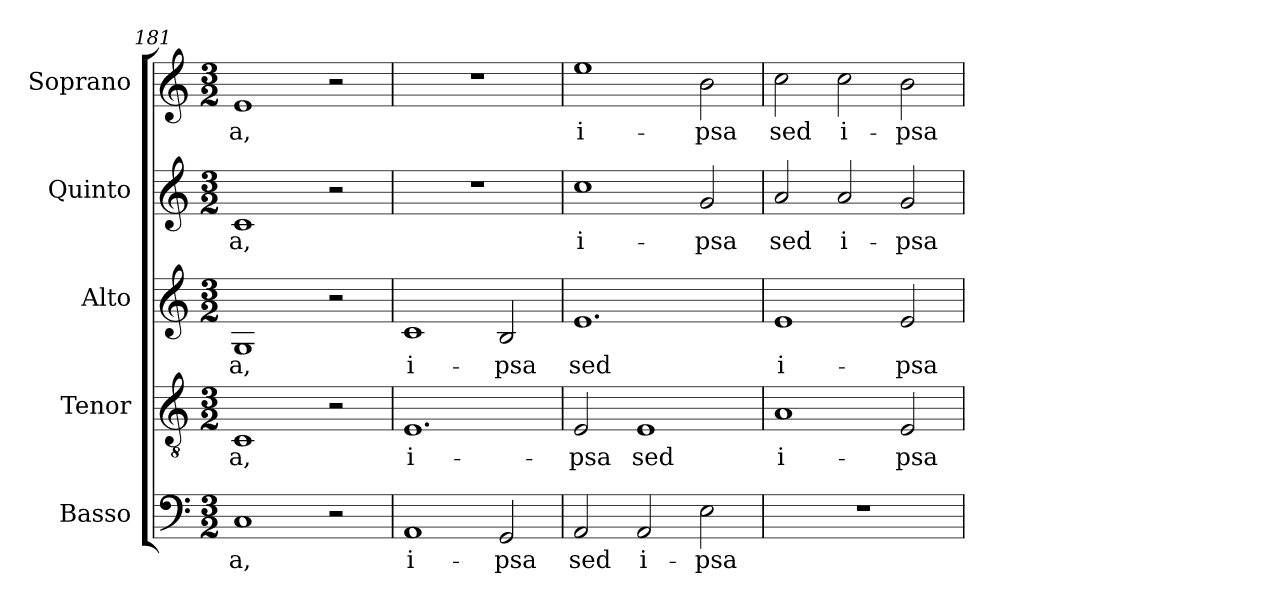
**kern	**text	**kern	**text	**kern	**text	**kern	**text	**kern	**text
*part5	*part5	*part4	*part4	*part3	*part3	*part2	*part2	*part1	*part1
*staff5	*staff5	*staff4	*staff4	*staff3	*staff3	*staff2	*staff2	*staff1	*staff1
*I"Basso	*	*I"Tenor	*	*I"Alto	*	*I"Quinto	*	*I"Soprano	*
*I'B.	*	*I'T.	*	*I'A.	*	*I'Q.	*	*I'S.	*
*clefF4	*	*clefGv2	*	*clefG2	*	*clefG2	*	*clefG2	*
*	*	*ITrd7c12	*	*	*	*	*	*	*
*k[]	*	*k[]	*	*k[]	*	*k[]	*	*k[]	*
*C:	*	*C:	*	*C:	*	*C:	*	*C:	*
*M3/2	*	*M3/2	*	*M3/2	*	*M3/2	*	*M3/2	*
=181	=181	=181	=181	=181	=181	=181	=181	=181	=181
!	!LO:LY:b:color=#000000	!	!	!	!	!	!	!	!
!	!	!	!LO:LY:b:color=#000000	!	!	!	!	!	!
!	!	!	!	!	!LO:LY:b:color=#000000	!	!	!	!
!	!	!	!	!	!	!	!LO:LY:b:color=#000000	!	!
!	!	!	!	!	!	!	!	!	!LO:LY:b:color=#000000
1Ci	-a,	1CCi	-a,	1Gi	-a,	1ci	-a,	1ei	-a,
2r	.	2r	.	2r	.	2r	.	2r	.
=182	=182	=182	=182	=182	=182	=182	=182	=182	=182
!	!LO:LY:b:color=#000000	!	!	!	!	!	!	!	!
!	!	!	!LO:LY:b:color=#000000	!	!	!	!	!	!
!	!	!	!	!	!LO:LY:b:color=#000000	!LO:N:vis=1	!	!LO:N:vis=1	!
1AAi	i-	1.EEi	i-	1ci	i-	1.r	.	1.r	.
!	!LO:LY:b:color=#000000	!	!	!	!	!	!	!	!
!	!	!	!	!	!LO:LY:b:color=#000000	!	!	!	!
2GGi/	-psa	.	.	2Bi/	-psa	.	.	.	.
=183	=183	=183	=183	=183	=183	=183	=183	=183	=183
!	!LO:LY:b:color=#000000	!	!	!	!	!	!	!	!
!	!	!	!LO:LY:b:color=#000000	!	!	!	!	!	!
!	!	!	!	!	!LO:LY:b:color=#000000	!	!	!	!
!	!	!	!	!	!	!	!LO:LY:b:color=#000000	!	!
!	!	!	!	!	!	!	!	!	!LO:LY:b:color=#000000
2AAi/	sed	2EEi/	-psa	1.ei	sed	1cci	i-	1eei	i-
!	!LO:LY:b:color=#000000	!	!	!	!	!	!	!	!
!	!	!	!LO:LY:b:color=#000000	!	!	!	!	!	!
2AAi/	i-	1EEi	sed	.	.	.	.	.	.
!	!LO:LY:b:color=#000000	!	!	!	!	!	!	!	!
!	!	!	!	!	!	!	!LO:LY:b:color=#000000	!	!
!	!	!	!	!	!	!	!	!	!LO:LY:b:color=#000000
2Ei\	-psa	.	.	.	.	2gi/	-psa	2bi\	-psa
=184	=184	=184	=184	=184	=184	=184	=184	=184	=184
!LO:N:vis=1	!	!	!	!	!	!	!	!	!
!	!	!	!LO:LY:b:color=#000000	!	!	!	!	!	!
!	!	!	!	!	!LO:LY:b:color=#000000	!	!	!	!
!	!	!	!	!	!	!	!LO:LY:b:color=#000000	!	!
!	!	!	!	!	!	!	!	!	!LO:LY:b:color=#000000
1.r	.	1AAi	i-	1ei	i-	2ai/	sed	2cci\	sed
!	!	!	!	!	!	!	!LO:LY:b:color=#000000	!	!
!	!	!	!	!	!	!	!	!	!LO:LY:b:color=#000000
.	.	.	.	.	.	2ai/	i-	2cci\	i-
!	!	!	!LO:LY:b:color=#000000	!	!	!	!	!	!
!	!	!	!	!	!LO:LY:b:color=#000000	!	!	!	!
!	!	!	!	!	!	!	!LO:LY:b:color=#000000	!	!
!	!	!	!	!	!	!	!	!	!LO:LY:b:color=#000000
.	.	2EEi/	-psa	2ei/	-psa	2gi/	-psa	2bi\	-psa
=	=	=	=	=	=	=	=	=	=
*-	*-	*-	*-	*-	*-	*-	*-	*-	*-
